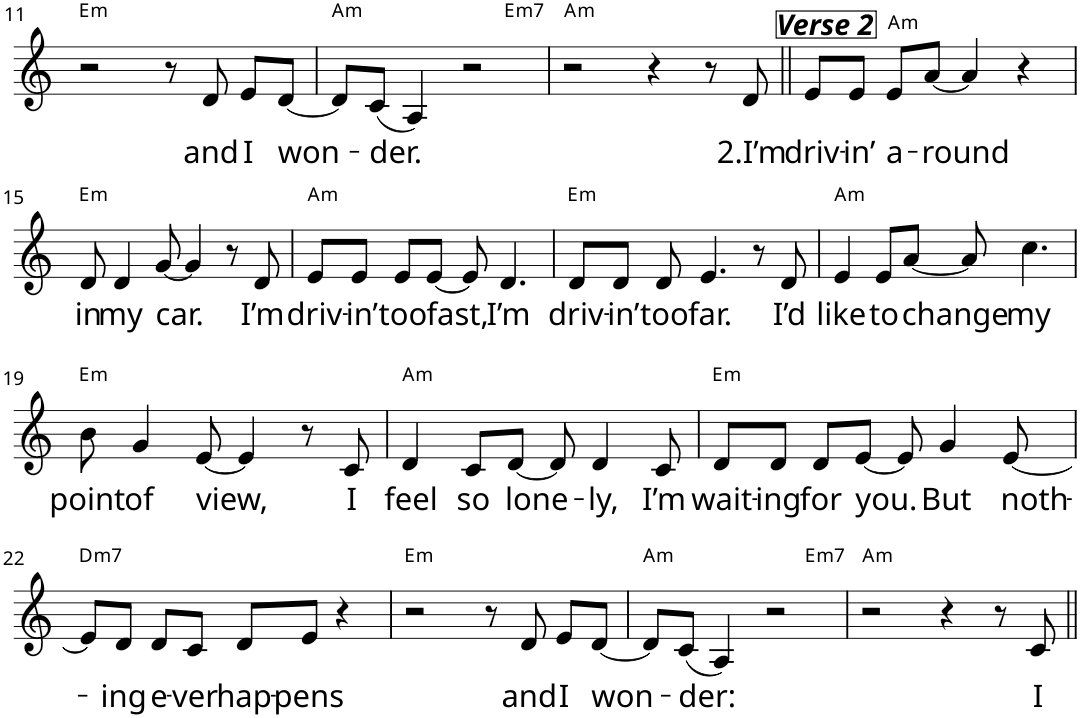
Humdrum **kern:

**kern	**text	**harte
*part1	*part1	*part1
*staff1	*staff1	*
!!LO:PB:g=z
*clefG2	*	*
*k[]	*	*
*M4/4	*	*
=11	=11	=11
!	!	!LO:H:kt=m
2r	.	E:min
8r	.	.
!	!LO:LY:b	!
8d/	and	.
!	!LO:LY:b	!
8e/L	I	.
!	!LO:LY:b	!
[8d/J	won-	.
=12	=12	=12
!	!	!LO:H:kt=m
*^	*	*
8d/L]	2.ryy	.	A:min
!	!	!LO:LY:b	!
(8c/J	.	-der.	.
4A/)	.	.	.
2r	.	.	.
!	!	!	!LO:H:kt=m7
.	4ryy	.	E:min7
=13	=13	=13	=13
!	!	!	!LO:H:kt=m
*v	*v	*	*
2r	.	A:min
4r	.	.
8r	.	.
!	!LO:LY:b	!
8d/	2.I’m	.
=14||	=14||	=14||
!LO:TX:a:Bi:t=Verse 2	!	!
!	!LO:LY:b	!LO:H:kt=m
8e/L	driv-	A:min
!	!LO:LY:b	!
8e/J	-in’	.
!	!LO:LY:b	!
8e/L	a-	.
!	!LO:LY:b	!
[8a/J	-round	.
4a/]	.	.
4r	.	.
!!LO:LB:g=z
=15	=15	=15
!	!LO:LY:b	!LO:H:kt=m
8d/	in	E:min
!	!LO:LY:b	!
4d/	my	.
!	!LO:LY:b	!
[8g/	car.	.
4g/]	.	.
8r	.	.
!	!LO:LY:b	!
8d/	I’m	.
=16	=16	=16
!	!LO:LY:b	!LO:H:kt=m
8e/L	driv-	A:min
!	!LO:LY:b	!
8e/J	-in’	.
!	!LO:LY:b	!
8e/L	too	.
!	!LO:LY:b	!
[8e/J	fast,	.
8e/]	.	.
!	!LO:LY:b	!
4.d/	I’m	.
=17	=17	=17
!	!LO:LY:b	!LO:H:kt=m
8d/L	driv-	E:min
!	!LO:LY:b	!
8d/J	-in’	.
!	!LO:LY:b	!
8d/	too	.
!	!LO:LY:b	!
4.e/	far.	.
8r	.	.
!	!LO:LY:b	!
8d/	I’d	.
=18	=18	=18
!	!LO:LY:b	!LO:H:kt=m
4e/	like	A:min
!	!LO:LY:b	!
8e/L	to	.
!	!LO:LY:b	!
[8a/J	change	.
8a/]	.	.
!	!LO:LY:b	!
4.cc\	my	.
!!LO:LB:g=z
=19	=19	=19
!	!LO:LY:b	!LO:H:kt=m
8b\	point	E:min
!	!LO:LY:b	!
4g/	of	.
!	!LO:LY:b	!
[8e/	view,	.
4e/]	.	.
8r	.	.
!	!LO:LY:b	!
8c/	I	.
=20	=20	=20
!	!LO:LY:b	!LO:H:kt=m
4d/	feel	A:min
!	!LO:LY:b	!
8c/L	so	.
!	!LO:LY:b	!
[8d/J	lone-	.
8d/]	.	.
!	!LO:LY:b	!
4d/	-ly,	.
!	!LO:LY:b	!
8c/	I’m	.
=21	=21	=21
!	!LO:LY:b	!LO:H:kt=m
8d/L	wait-	E:min
!	!LO:LY:b	!
8d/J	-ing	.
!	!LO:LY:b	!
8d/L	for	.
!	!LO:LY:b	!
[8e/J	you.	.
8e/]	.	.
!	!LO:LY:b	!
4g/	But	.
!	!LO:LY:b	!
[8e/	noth-	.
!!LO:LB:g=z
=22	=22	=22
!	!	!LO:H:kt=m7
8e/L]	.	D:min7
!	!LO:LY:b	!
8d/J	-ing	.
!	!LO:LY:b	!
8d/L	e-	.
!	!LO:LY:b	!
8c/J	-ver	.
!	!LO:LY:b	!
8d/L	hap-	.
!	!LO:LY:b	!
8e/J	-pens	.
4r	.	.
=23	=23	=23
!	!	!LO:H:kt=m
2r	.	E:min
8r	.	.
!	!LO:LY:b	!
8d/	and	.
!	!LO:LY:b	!
8e/L	I	.
!	!LO:LY:b	!
[8d/J	won-	.
=24	=24	=24
!	!	!LO:H:kt=m
*^	*	*
8d/L]	2.ryy	.	A:min
!	!	!LO:LY:b	!
(8c/J	.	-der:	.
4A/)	.	.	.
2r	.	.	.
!	!	!	!LO:H:kt=m7
.	4ryy	.	E:min7
=25	=25	=25	=25
!	!	!	!LO:H:kt=m
*v	*v	*	*
2r	.	A:min
4r	.	.
8r	.	.
!	!LO:LY:b	!
8c/	I	.
=||	=||	=||
*-	*-	*-
